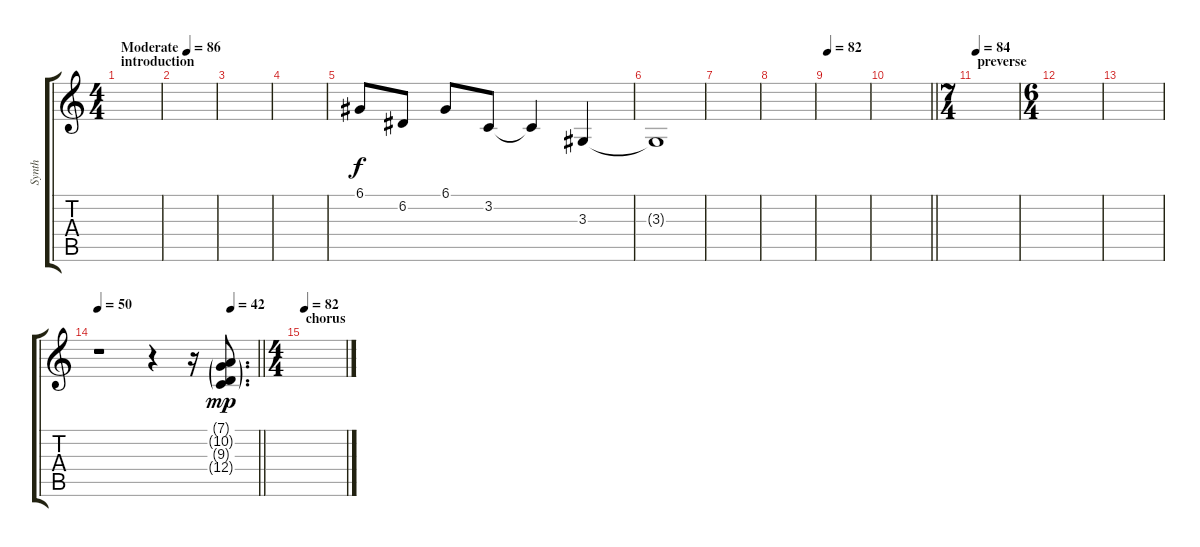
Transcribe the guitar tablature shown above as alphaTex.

\track ("Synth" "Synth") {instrument pad3polysynth}
\staff {score tabs}
\tuning (D4 A3 F3 C3 G2 C2) {hide}
\ts (4 4)
\section ("" "introduction")
\tempo (86 "Moderate")
\clef g2
\ks c
|
|
|
|
6.1.8{volume 5} 6.2.8 6.1.8 3.2.8 3.2{t}.4 3.3.4 |
3.3{t}.1{volume 0} |
|
|
\tempo 82
|
\barLineRight lightlight
|
\ts (7 4)
\section ("" "preverse")
\tempo 84
|
\ts (6 4)
|
|
\tempo 50
\tempo (42 0.8333333333333334)
\barLineRight lightlight
r.1{volume 6 instrument reversecymbal} r.4 r.16 (7.1{g} 10.2{g} 9.3{g} 12.4{g}).8{d dy mp} |
\ts (4 4)
\section ("" "chorus")
\tempo 82
